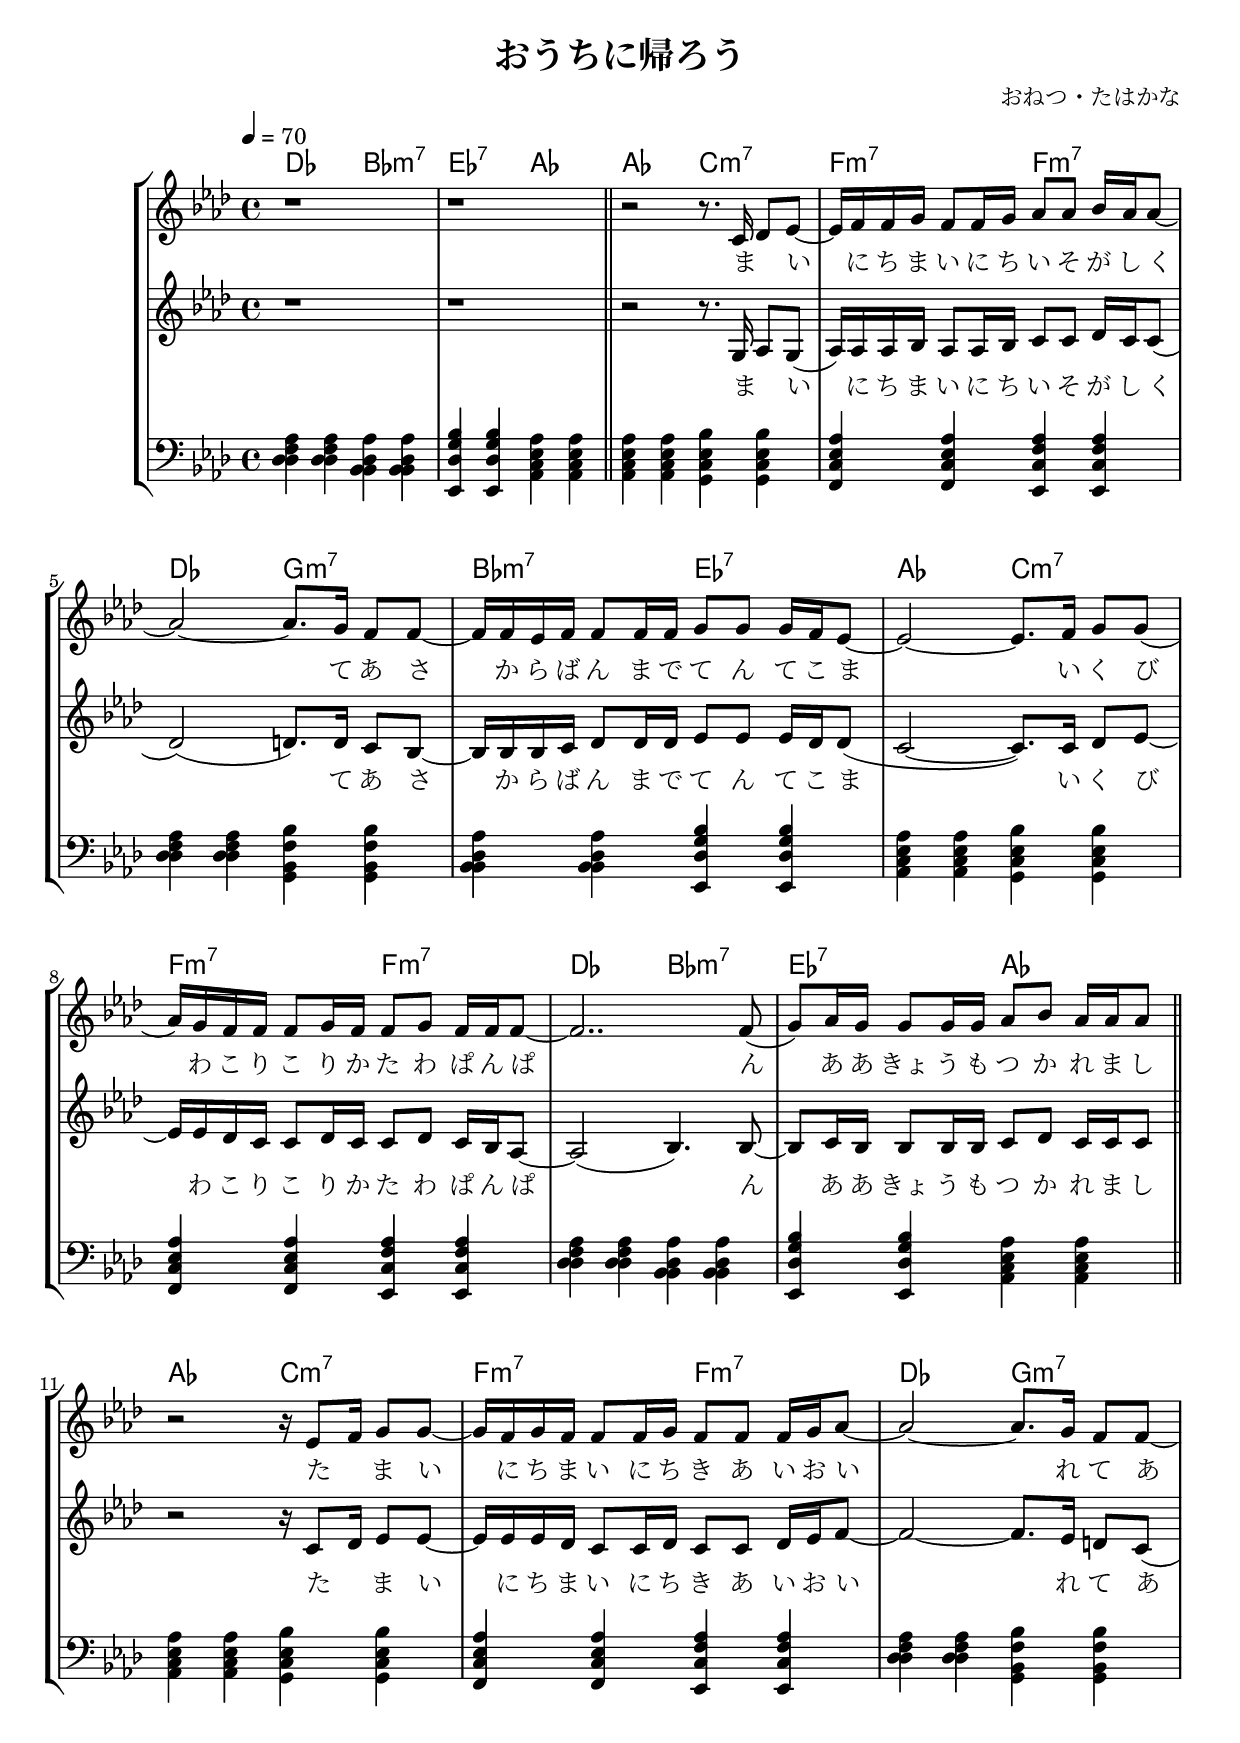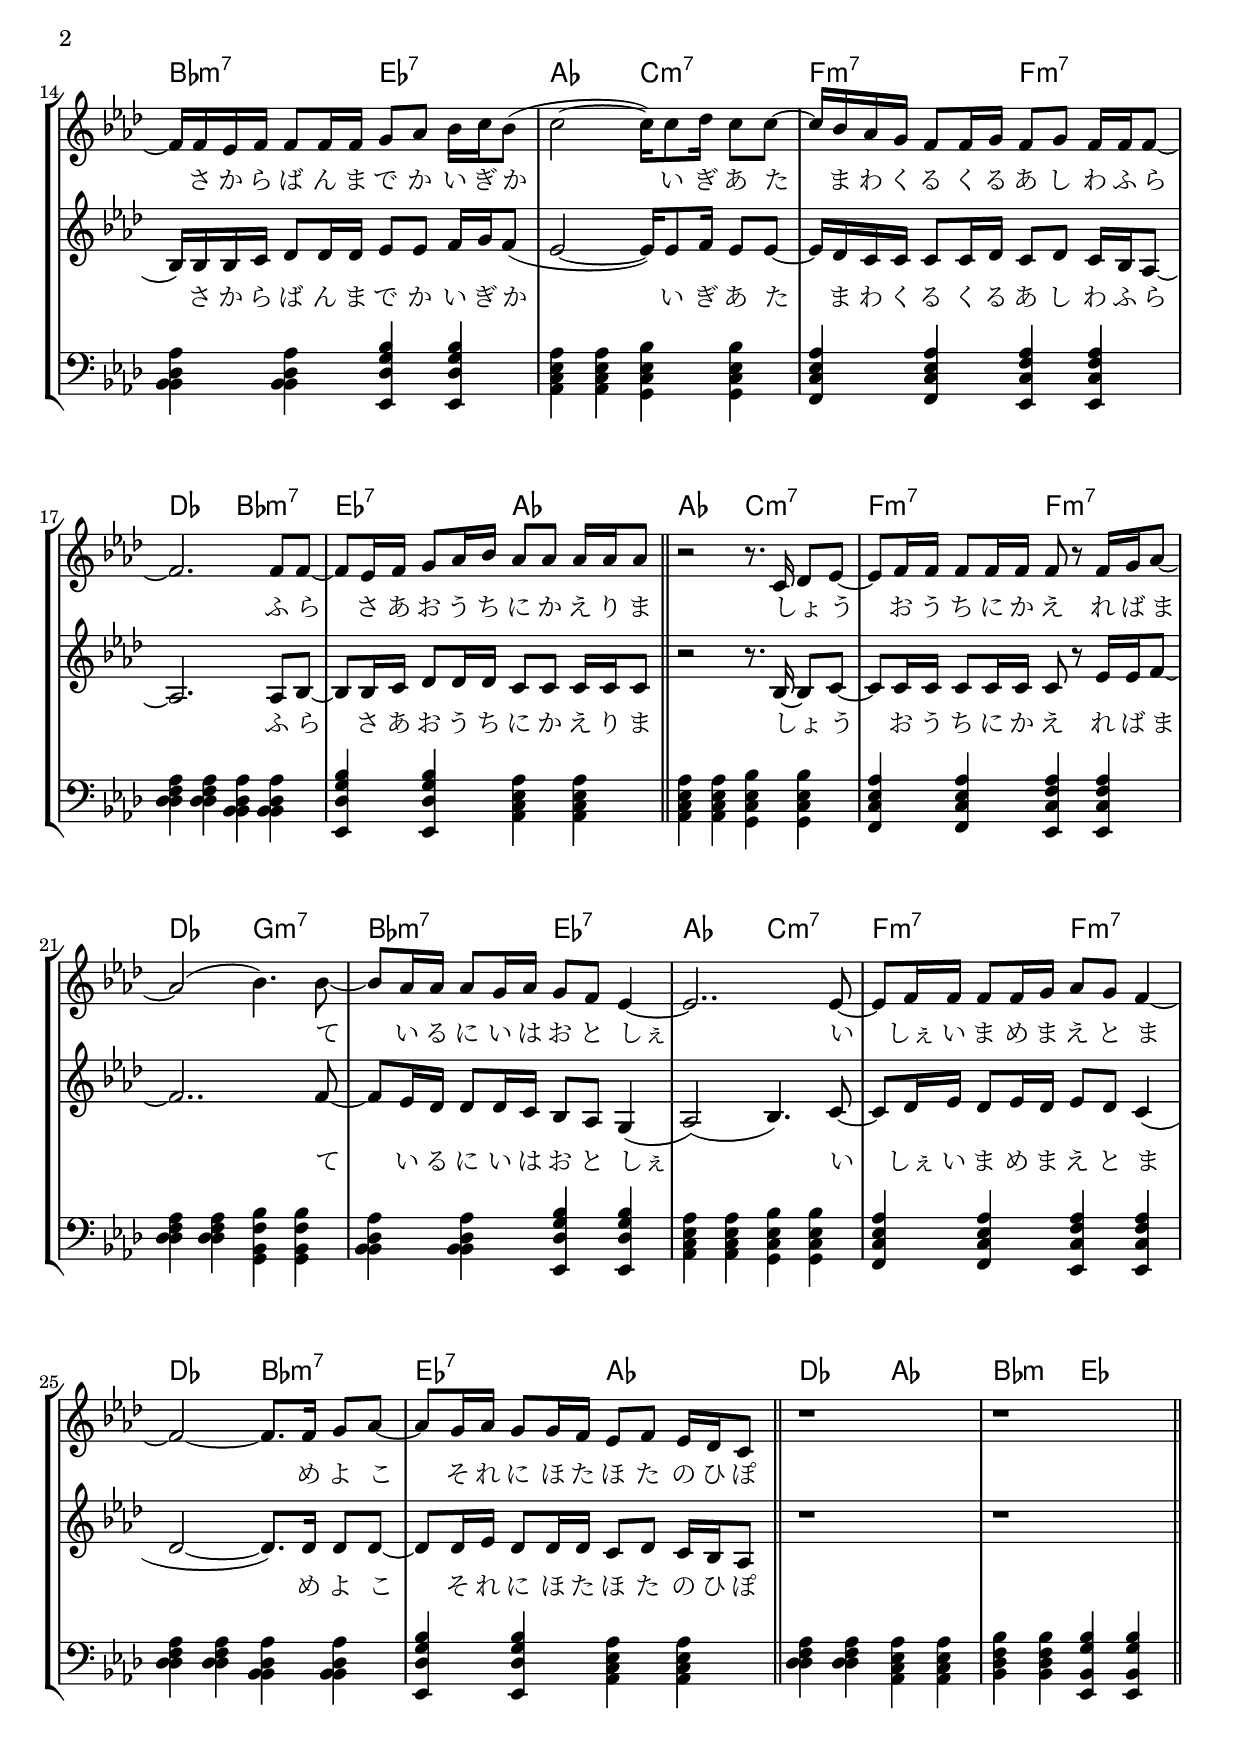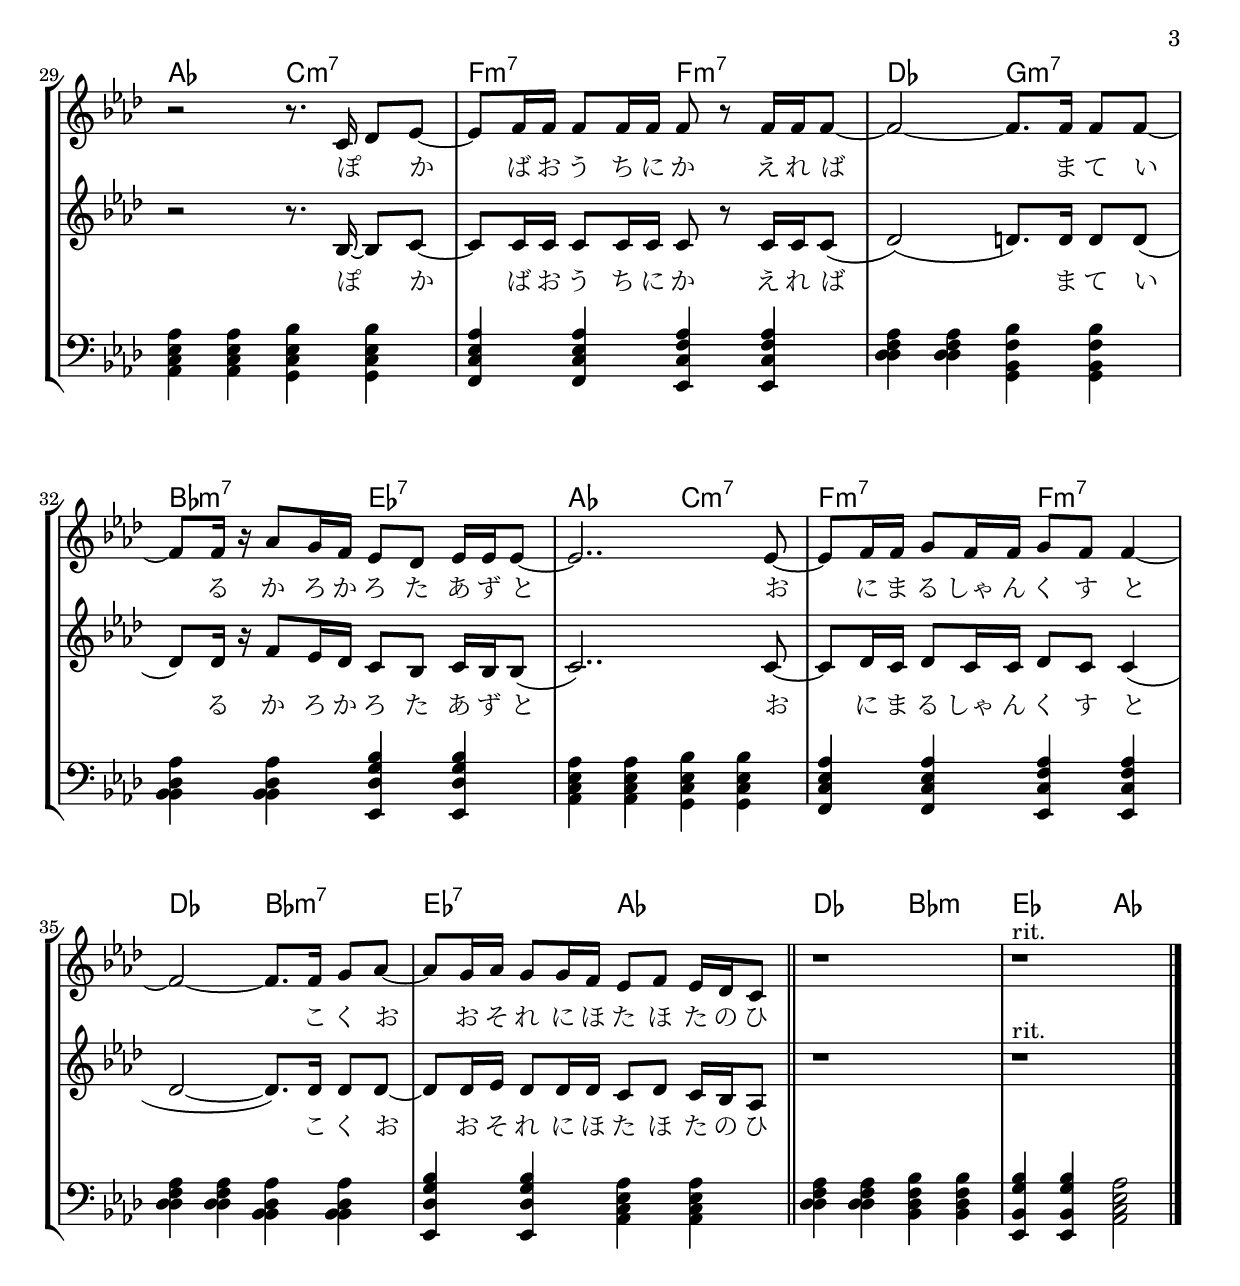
\version "2.12.1"

\header {
	title = \markup {おうちに帰ろう}
	composer = \markup \center-column {おねつ・たはかな}
}

harmony = \chordmode {
	des2 bes:min7 es:7 as 

	as c:min7 f:min7 f:min7 des g:min7 bes:min7 es:7 as c:min7 f:min7 f:min7 des bes:min7 es:7 as 

	as c:min7 f:min7 f:min7 des g:min7 bes:min7 es:7 as c:min7 f:min7 f:min7 des bes:min7 es:7 as 

	as c:min7 f:min7 f:min7 des g:min7 bes:min7 es:7 as c:min7 f:min7 f:min7 des bes:min7 es:7 as 

	des as bes:m es 

	as c:min7 f:min7 f:min7 des g:min7 bes:min7 es:7 as c:min7 f:min7 f:min7 des bes:min7 es:7 as 

	des bes:m es as 
}

melody = {
	\key as \major
	\tempo 4 = 70
	r1 | r1   
	\set Staff.midiInstrument = #"fss0.32"
	r2~r8. c'16  des'8  es'8~ 
	es'16  f'16  f'16  g'16  f'8  f'16  g'16  as'8  as'8  bes'16  as'16  as'8~ 
	as'2~as'8.  g'16  f'8  f'8~ 
	f'16  f'16  es'16  f'16  f'8  f'16  f'16  g'8  g'8  g'16  f'16  es'8~ 
	es'2~es'8.  f'16  g'8  g'8 
	(as'16)  g'16  f'16  f'16  f'8  g'16  f'16  f'8  g'8  f'16  f'16  f'8~ 
	f'2..  f'8 
	(g'8)  as'16  g'16  g'8  g'16  g'16  as'8  bes'8  as'16  as'16  as'8
	\set Staff.midiInstrument = #"fss0.32"
	r2~r16 es'8  f'16  g'8  g'8~ 
	g'16  f'16  g'16  f'16  f'8  f'16  g'16  f'8  f'8  f'16  g'16  as'8~ 
	as'2~as'8.  g'16  f'8  f'8~ 
	f'16  f'16  es'16  f'16  f'8  f'16  f'16  g'8  as'8  bes'16  c''16  bes'8 
	(c''2~c''16)  c''8  des''16  c''8  c''8~ 
	c''16  bes'16  as'16  g'16  f'8  f'16  g'16  f'8  g'8  f'16  f'16  f'8~ 
	f'2.  f'8  f'8~ 
	f'8  es'16  f'16  g'8  as'16  bes'16  as'8  as'8  as'16  as'16  as'8
	\set Staff.midiInstrument = #"fss0.32"
	r2~r8. c'16  des'8  es'8~ 
	es'8  f'16  f'16  f'8  f'16  f'16  f'8  r8  f'16  g'16  as'8~ 
	as'2  (bes'4.)  bes'8~ 
	bes'8  as'16  as'16  as'8  g'16  as'16  g'8  f'8  es'4~ 
	es'2..  es'8~ 
	es'8  f'16  f'16  f'8  f'16  g'16  as'8  g'8  f'4~ 
	f'2~f'8.  f'16  g'8  as'8~ 
	as'8  g'16  as'16  g'8  g'16  f'16  es'8  f'8  es'16  des'16  c'8
	r1 | r1   
	\set Staff.midiInstrument = #"fss0.32"
	r2~r8. c'16  des'8  es'8~ 
	es'8  f'16  f'16  f'8  f'16  f'16  f'8  r8  f'16  f'16  f'8~ 
	f'2~f'8.  f'16  f'8  f'8~ 
	f'8  f'16  r16  as'8  g'16  f'16  es'8  des'8  es'16  es'16  es'8~ 
	es'2..  es'8~ 
	es'8  f'16  f'16  g'8  f'16  f'16  g'8  f'8  f'4~ 
	f'2~f'8.  f'16  g'8  as'8~ 
	as'8  g'16  as'16  g'8  g'16  f'16  es'8  f'8  es'16  des'16  c'8
	r1 | r1^"rit." \bar "|."
}

words = \lyricmode {
	
	ま  い  に  ち  ま  い  に  ち  い  そ  が  し  く  て  あ  さ  か  ら  ば  ん  ま  で  て  ん  て  こ  ま  い  く  び  わ  こ  り  こ  り  か  た  わ  ぱ  ん  ぱ  ん  あ  あ  きょ  う  も  つ  か  れ  ま  し  た  
	ま  い  に  ち  ま  い  に  ち  き  あ  い  お  い  れ  て  あ  さ  か  ら  ば  ん  ま  で  か  い  ぎ  か  い  ぎ  あ  た  ま  わ  く  る  く  る  あ  し  わ  ふ  ら  ふ  ら  さ  あ  お  う  ち  に  か  え  り  ま  しょ  う  
	お  う  ち  に  か  え  れ  ば  ま  て  い  る  に  い  は  お  と  しぇ  い  しぇ  い  ま  め  ま  え  と  ま  め  よ  こ  そ  れ  に  ほ  た  ほ  た  の  ひ  ぽ  ぽ  か  ば  
	
	お  う  ち  に  か  え  れ  ば  ま  て  い  る  か  ろ  か  ろ  た  あ  ず  と  お  に  ま  る  しゃ  ん  く  す  と  こ  く  お  お  そ  れ  に  ほ  た  ほ  た  の  ひ  ぽ  ぽ  か  ば  
	
}

secondmelody = {
	\key as \major
	\tempo 4 = 70
	r1 | r1   
	\set Staff.midiInstrument = #"fss0.32"
	r2~r8. g16  as8  g8 
	(as16)  as16  as16  bes16  as8  as16  bes16  c'8  c'8  des'16  c'16  c'8 
	(des'2)  (d'8.)  d'16  c'8  bes8~ 
	bes16  bes16  bes16  c'16  des'8  des'16  des'16  es'8  es'8  es'16  des'16  des'8 
	(c'2~c'8.)  c'16  des'8  es'8~ 
	es'16  es'16  des'16  c'16  c'8  des'16  c'16  c'8  des'8  c'16  bes16  as8~ 
	as2  (bes4.)  bes8~ 
	bes8  c'16  bes16  bes8  bes16  bes16  c'8  des'8  c'16  c'16  c'8
	\set Staff.midiInstrument = #"fss0.32"
	r2~r16 c'8  des'16  es'8  es'8~ 
	es'16  es'16  es'16  des'16  c'8  c'16  des'16  c'8  c'8  des'16  es'16  f'8~ 
	f'2~f'8.  es'16  d'8  c'8 
	(bes16)  bes16  bes16  c'16  des'8  des'16  des'16  es'8  es'8  f'16  g'16  f'8 
	(es'2~es'16)  es'8  f'16  es'8  es'8~ 
	es'16  des'16  c'16  c'16  c'8  c'16  des'16  c'8  des'8  c'16  bes16  as8~ 
	as2.  as8  bes8~ 
	bes8  bes16  c'16  des'8  des'16  des'16  c'8  c'8  c'16  c'16  c'8
	\set Staff.midiInstrument = #"fss0.32"
	r2~r8. bes16  bes8  c'8~ 
	c'8  c'16  c'16  c'8  c'16  c'16  c'8  r8  es'16  es'16  f'8~ 
	f'2..  f'8~ 
	f'8  es'16  des'16  des'8  des'16  c'16  bes8  as8  g4 
	(as2)  (bes4.)  c'8~ 
	c'8  des'16  es'16  des'8  es'16  des'16  es'8  des'8  c'4 
	(des'2~des'8.)  des'16  des'8  des'8~ 
	des'8  des'16  es'16  des'8  des'16  des'16  c'8  des'8  c'16  bes16  as8
	r1 | r1   
	\set Staff.midiInstrument = #"fss0.32"
	r2~r8. bes16  bes8  c'8~ 
	c'8  c'16  c'16  c'8  c'16  c'16  c'8  r8  c'16  c'16  c'8 
	(des'2)  (d'8.)  d'16  d'8  d'8 
	(des'8)  des'16  r16  f'8  es'16  des'16  c'8  bes8  c'16  bes16  bes8 
	(c'2..)  c'8~ 
	c'8  des'16  c'16  des'8  c'16  c'16  des'8  c'8  c'4 
	(des'2~des'8.)  des'16  des'8  des'8~ 
	des'8  des'16  es'16  des'8  des'16  des'16  c'8  des'8  c'16  bes16  as8
	r1 | r1^"rit." \bar "|."
}

secondwords = \lyricmode {
	
	ま  い  に  ち  ま  い  に  ち  い  そ  が  し  く  て  あ  さ  か  ら  ば  ん  ま  で  て  ん  て  こ  ま  い  く  び  わ  こ  り  こ  り  か  た  わ  ぱ  ん  ぱ  ん  あ  あ  きょ  う  も  つ  か  れ  ま  し  た  
	ま  い  に  ち  ま  い  に  ち  き  あ  い  お  い  れ  て  あ  さ  か  ら  ば  ん  ま  で  か  い  ぎ  か  い  ぎ  あ  た  ま  わ  く  る  く  る  あ  し  わ  ふ  ら  ふ  ら  さ  あ  お  う  ち  に  か  え  り  ま  しょ  う  
	お  う  ち  に  か  え  れ  ば  ま  て  い  る  に  い  は  お  と  しぇ  い  しぇ  い  ま  め  ま  え  と  ま  め  よ  こ  そ  れ  に  ほ  た  ほ  た  の  ひ  ぽ  ぽ  か  ば  
	
	お  う  ち  に  か  え  れ  ば  ま  て  い  る  か  ろ  か  ろ  た  あ  ず  と  お  に  ま  る  しゃ  ん  く  す  と  こ  く  お  お  そ  れ  に  ほ  た  ほ  た  の  ひ  ぽ  ぽ  か  ば  
	
}

tempochange = {
	\tempo 4 = 70
	r1 | r1 \bar "||"
	\tempo 4 = 70
	r1 | r1 | r1 | r1 | r1 | r1 | r1 | r1 \bar "||"
	\tempo 4 = 70
	r1 | r1 | r1 | r1 | r1 | r1 | r1 | r1 \bar "||"
	\tempo 4 = 70
	r1 | r1 | r1 | r1 | r1 | r1 | r1 | r1 \bar "||"
	\tempo 4 = 70
	r1 | r1 \bar "||"
	\tempo 4 = 70
	r1 | r1 | r1 | r1 | r1 | r1 | r1 | r1 \bar "||"
	\tempo 4 = 70
	r1 | \tempo 4 = 52 r2 \tempo 4 = 46 r2 \bar "|."
}

mainacc = {
	\clef bass
	\set Staff.midiInstrument = #"Acoustic Guitar (steel)"
	\key as \major
	\tempo 4 = 70
	<des des f as>4 <des des f as>4
	<bes, bes, des as>4 <bes, bes, des as>4
	<es, des g bes>4 <es, des g bes>4
	<as, c es as>4 <as, c es as>4
	\bar "||"

	\set Staff.midiInstrument = #"Acoustic Guitar (steel)"
	<as, c es as>4 <as, c es as>4
	<g, c es bes>4 <g, c es bes>4
	<f, c es as>4 <f, c es as>4
	<es, c f as>4 <es, c f as>4
	<des des f as>4 <des des f as>4
	<g, bes, f bes>4 <g, bes, f bes>4
	<bes, bes, des as>4 <bes, bes, des as>4
	<es, des g bes>4 <es, des g bes>4
	<as, c es as>4 <as, c es as>4
	<g, c es bes>4 <g, c es bes>4
	<f, c es as>4 <f, c es as>4
	<es, c f as>4 <es, c f as>4
	<des des f as>4 <des des f as>4
	<bes, bes, des as>4 <bes, bes, des as>4
	<es, des g bes>4 <es, des g bes>4
	<as, c es as>4 <as, c es as>4
	\bar "||"

	\set Staff.midiInstrument = #"Acoustic Guitar (steel)"
	<as, c es as>4 <as, c es as>4
	<g, c es bes>4 <g, c es bes>4
	<f, c es as>4 <f, c es as>4
	<es, c f as>4 <es, c f as>4
	<des des f as>4 <des des f as>4
	<g, bes, f bes>4 <g, bes, f bes>4
	<bes, bes, des as>4 <bes, bes, des as>4
	<es, des g bes>4 <es, des g bes>4
	<as, c es as>4 <as, c es as>4
	<g, c es bes>4 <g, c es bes>4
	<f, c es as>4 <f, c es as>4
	<es, c f as>4 <es, c f as>4
	<des des f as>4 <des des f as>4
	<bes, bes, des as>4 <bes, bes, des as>4
	<es, des g bes>4 <es, des g bes>4
	<as, c es as>4 <as, c es as>4
	\bar "||"

	\set Staff.midiInstrument = #"Acoustic Guitar (steel)"
	<as, c es as>4 <as, c es as>4
	<g, c es bes>4 <g, c es bes>4
	<f, c es as>4 <f, c es as>4
	<es, c f as>4 <es, c f as>4
	<des des f as>4 <des des f as>4
	<g, bes, f bes>4 <g, bes, f bes>4
	<bes, bes, des as>4 <bes, bes, des as>4
	<es, des g bes>4 <es, des g bes>4
	<as, c es as>4 <as, c es as>4
	<g, c es bes>4 <g, c es bes>4
	<f, c es as>4 <f, c es as>4
	<es, c f as>4 <es, c f as>4
	<des des f as>4 <des des f as>4
	<bes, bes, des as>4 <bes, bes, des as>4
	<es, des g bes>4 <es, des g bes>4
	<as, c es as>4 <as, c es as>4
	\bar "||"

	\set Staff.midiInstrument = #"Acoustic Guitar (steel)"
	<des des f as>4 <des des f as>4
	<as, c es as>4 <as, c es as>4
	<des bes, f bes>4 <des bes, f bes>4
	<es, bes, g bes>4 <es, bes, g bes>4
	\bar "||"

	\set Staff.midiInstrument = #"Acoustic Guitar (steel)"
	<as, c es as>4 <as, c es as>4
	<g, c es bes>4 <g, c es bes>4
	<f, c es as>4 <f, c es as>4
	<es, c f as>4 <es, c f as>4
	<des des f as>4 <des des f as>4
	<g, bes, f bes>4 <g, bes, f bes>4
	<bes, bes, des as>4 <bes, bes, des as>4
	<es, des g bes>4 <es, des g bes>4
	<as, c es as>4 <as, c es as>4
	<g, c es bes>4 <g, c es bes>4
	<f, c es as>4 <f, c es as>4
	<es, c f as>4 <es, c f as>4
	<des des f as>4 <des des f as>4
	<bes, bes, des as>4 <bes, bes, des as>4
	<es, des g bes>4 <es, des g bes>4
	<as, c es as>4 <as, c es as>4
	\bar "||"

	\set Staff.midiInstrument = #"Acoustic Guitar (steel)"
	<des des f as>4 <des des f as>4
	<bes, des f bes>4 <bes, des f bes>4
	<es, bes, g bes>4 <es, bes, g bes>4
	<as, c es as>2
	\bar "|."
}

subacc = {
	\clef bass
	\set Staff.midiInstrument = #"Acoustic grand"
	\key as \major
	\tempo 4 = 70
	des16 des16 <des f as>16 des16   des32 des32 des16 <des f as>16 des16
	bes,16 bes,16 <bes, des as>16 bes,16   bes,32 bes,32 bes,16 <bes, des as>16 bes,16
	es,16 es,16 <des g bes>16 es,16   es,32 es,32 es,16 <des g bes>16 es,16
	as,16 as,16 <c es as>16 as,16   as,32 as,32 as,16 <c es as>16 as,16
	\bar "||"

	\set Staff.midiInstrument = #"Acoustic Bass"
	as,16 as,16 <c es as>16 as,16   as,32 as,32 as,16 <c es as>16 as,16
	g,16 g,16 <c es bes>16 g,16   g,32 g,32 g,16 <c es bes>16 g,16
	f,16 f,16 <c es as>16 f,16   f,32 f,32 f,16 <c es as>16 f,16
	es,16 es,16 <c f as>16 es,16   es,32 es,32 es,16 <c f as>16 es,16
	des16 des16 <des f as>16 des16   des32 des32 des16 <des f as>16 des16
	g,16 g,16 <bes, f bes>16 g,16   g,32 g,32 g,16 <bes, f bes>16 g,16
	bes,16 bes,16 <bes, des as>16 bes,16   bes,32 bes,32 bes,16 <bes, des as>16 bes,16
	es,16 es,16 <des g bes>16 es,16   es,32 es,32 es,16 <des g bes>16 es,16
	as,16 as,16 <c es as>16 as,16   as,32 as,32 as,16 <c es as>16 as,16
	g,16 g,16 <c es bes>16 g,16   g,32 g,32 g,16 <c es bes>16 g,16
	f,16 f,16 <c es as>16 f,16   f,32 f,32 f,16 <c es as>16 f,16
	es,16 es,16 <c f as>16 es,16   es,32 es,32 es,16 <c f as>16 es,16
	des16 des16 <des f as>16 des16   des32 des32 des16 <des f as>16 des16
	bes,16 bes,16 <bes, des as>16 bes,16   bes,32 bes,32 bes,16 <bes, des as>16 bes,16
	es,16 es,16 <des g bes>16 es,16   es,32 es,32 es,16 <des g bes>16 es,16
	as,16 as,16 <c es as>16 as,16   as,32 as,32 as,16 <c es as>16 as,16
	\bar "||"

	\set Staff.midiInstrument = #"Acoustic Bass"
	as,16 as,16 <c es as>16 as,16   as,32 as,32 as,16 <c es as>16 as,16
	g,16 g,16 <c es bes>16 g,16   g,32 g,32 g,16 <c es bes>16 g,16
	f,16 f,16 <c es as>16 f,16   f,32 f,32 f,16 <c es as>16 f,16
	es,16 es,16 <c f as>16 es,16   es,32 es,32 es,16 <c f as>16 es,16
	des16 des16 <des f as>16 des16   des32 des32 des16 <des f as>16 des16
	g,16 g,16 <bes, f bes>16 g,16   g,32 g,32 g,16 <bes, f bes>16 g,16
	bes,16 bes,16 <bes, des as>16 bes,16   bes,32 bes,32 bes,16 <bes, des as>16 bes,16
	es,16 es,16 <des g bes>16 es,16   es,32 es,32 es,16 <des g bes>16 es,16
	as,16 as,16 <c es as>16 as,16   as,32 as,32 as,16 <c es as>16 as,16
	g,16 g,16 <c es bes>16 g,16   g,32 g,32 g,16 <c es bes>16 g,16
	f,16 f,16 <c es as>16 f,16   f,32 f,32 f,16 <c es as>16 f,16
	es,16 es,16 <c f as>16 es,16   es,32 es,32 es,16 <c f as>16 es,16
	des16 des16 <des f as>16 des16   des32 des32 des16 <des f as>16 des16
	bes,16 bes,16 <bes, des as>16 bes,16   bes,32 bes,32 bes,16 <bes, des as>16 bes,16
	es,16 es,16 <des g bes>16 es,16   es,32 es,32 es,16 <des g bes>16 es,16
	as,16 as,16 <c es as>16 as,16   as,32 as,32 as,16 <c es as>16 as,16
	\bar "||"

	\set Staff.midiInstrument = #"Acoustic Bass"
	as,16 as,16 <c es as>16 as,16   as,32 as,32 as,16 <c es as>16 as,16
	g,16 g,16 <c es bes>16 g,16   g,32 g,32 g,16 <c es bes>16 g,16
	f,16 f,16 <c es as>16 f,16   f,32 f,32 f,16 <c es as>16 f,16
	es,16 es,16 <c f as>16 es,16   es,32 es,32 es,16 <c f as>16 es,16
	des16 des16 <des f as>16 des16   des32 des32 des16 <des f as>16 des16
	g,16 g,16 <bes, f bes>16 g,16   g,32 g,32 g,16 <bes, f bes>16 g,16
	bes,16 bes,16 <bes, des as>16 bes,16   bes,32 bes,32 bes,16 <bes, des as>16 bes,16
	es,16 es,16 <des g bes>16 es,16   es,32 es,32 es,16 <des g bes>16 es,16
	as,16 as,16 <c es as>16 as,16   as,32 as,32 as,16 <c es as>16 as,16
	g,16 g,16 <c es bes>16 g,16   g,32 g,32 g,16 <c es bes>16 g,16
	f,16 f,16 <c es as>16 f,16   f,32 f,32 f,16 <c es as>16 f,16
	es,16 es,16 <c f as>16 es,16   es,32 es,32 es,16 <c f as>16 es,16
	des16 des16 <des f as>16 des16   des32 des32 des16 <des f as>16 des16
	bes,16 bes,16 <bes, des as>16 bes,16   bes,32 bes,32 bes,16 <bes, des as>16 bes,16
	es,16 es,16 <des g bes>16 es,16   es,32 es,32 es,16 <des g bes>16 es,16
	as,16 as,16 <c es as>16 as,16   as,32 as,32 as,16 <c es as>16 as,16
	\bar "||"

	\set Staff.midiInstrument = #"Acoustic grand"
	des16 des16 <des f as>16 des16   des32 des32 des16 <des f as>16 des16
	as,16 as,16 <c es as>16 as,16   as,32 as,32 as,16 <c es as>16 as,16
	des16 des16 <bes, f bes>16 des16   des32 des32 des16 <bes, f bes>16 des16
	es,16 es,16 <bes, g bes>16 es,16   es,32 es,32 es,16 <bes, g bes>16 es,16
	\bar "||"

	\set Staff.midiInstrument = #"Acoustic Bass"
	as,16 as,16 <c es as>16 as,16   as,32 as,32 as,16 <c es as>16 as,16
	g,16 g,16 <c es bes>16 g,16   g,32 g,32 g,16 <c es bes>16 g,16
	f,16 f,16 <c es as>16 f,16   f,32 f,32 f,16 <c es as>16 f,16
	es,16 es,16 <c f as>16 es,16   es,32 es,32 es,16 <c f as>16 es,16
	des16 des16 <des f as>16 des16   des32 des32 des16 <des f as>16 des16
	g,16 g,16 <bes, f bes>16 g,16   g,32 g,32 g,16 <bes, f bes>16 g,16
	bes,16 bes,16 <bes, des as>16 bes,16   bes,32 bes,32 bes,16 <bes, des as>16 bes,16
	es,16 es,16 <des g bes>16 es,16   es,32 es,32 es,16 <des g bes>16 es,16
	as,16 as,16 <c es as>16 as,16   as,32 as,32 as,16 <c es as>16 as,16
	g,16 g,16 <c es bes>16 g,16   g,32 g,32 g,16 <c es bes>16 g,16
	f,16 f,16 <c es as>16 f,16   f,32 f,32 f,16 <c es as>16 f,16
	es,16 es,16 <c f as>16 es,16   es,32 es,32 es,16 <c f as>16 es,16
	des16 des16 <des f as>16 des16   des32 des32 des16 <des f as>16 des16
	bes,16 bes,16 <bes, des as>16 bes,16   bes,32 bes,32 bes,16 <bes, des as>16 bes,16
	es,16 es,16 <des g bes>16 es,16   es,32 es,32 es,16 <des g bes>16 es,16
	as,16 as,16 <c es as>16 as,16   as,32 as,32 as,16 <c es as>16 as,16
	\bar "||"

	\set Staff.midiInstrument = #"Acoustic grand"
	des16 des16 <des f as>16 des16   des32 des32 des16 <des f as>16 des16
	bes,16 bes,16 <des f bes>16 bes,16   bes,32 bes,32 bes,16 <des f bes>16 bes,16
	es,16 es,16 <bes, g bes>16 es,16   es,32 es,32 es,16 <bes, g bes>16 es,16
	as,16 as,16 <c es as>16 as,16 <as, c es as>4
	\bar "|."
}

percA = {
	\drummode {
	cymr4 cymr4 cymr4 cymr4  |cymr4 cymr8 cymr16 cymr16 cymr4 cymr4  \bar "||"
	cymr4 cymr4 cymr4 cymr4  |cymr4 cymr8 cymr16 cymr16 cymr4 cymr4  |cymr4 cymr4 cymr4 cymr4  |cymr4 cymr2.  |cymr4 cymr4 cymr4 cymr4  |cymr4 cymr8 cymr16 cymr16 cymr4 cymr4  |cymr4 cymr4 cymr4 cymr4  |cymr4 cymr2.  \bar "||"
	cymr4 cymr4 cymr4 cymr4  |cymr4 cymr8 cymr16 cymr16 cymr4 cymr4  |cymr4 cymr4 cymr4 cymr4  |cymr4 cymr2.  |cymr4 cymr4 cymr4 cymr4  |cymr4 cymr8 cymr16 cymr16 cymr4 cymr4  |cymr4 cymr4 cymr4 cymr4  |cymr4 cymr2.  \bar "||"
	cymr4 cymr4 cymr4 cymr4  |cymr4 cymr8 cymr16 cymr16 cymr4 cymr4  |cymr4 cymr4 cymr4 cymr4  |cymr4 cymr2.  |cymr4 cymr4 cymr4 cymr4  |cymr4 cymr8 cymr16 cymr16 cymr4 cymr4  |cymr4 cymr4 cymr4 cymr4  |cymr4 cymr2.  \bar "||"
	cymr4 cymr4 cymr4 cymr4  |cymr4 cymr8 cymr16 cymr16 cymr4 cymr4  \bar "||"
	cymr4 cymr4 cymr4 cymr4  |cymr4 cymr8 cymr16 cymr16 cymr4 cymr4  |cymr4 cymr4 cymr4 cymr4  |cymr4 cymr2.  |cymr4 cymr4 cymr4 cymr4  |cymr4 cymr8 cymr16 cymr16 cymr4 cymr4  |cymr4 cymr4 cymr4 cymr4  |cymr4 cymr2.  \bar "||"
	cymr4 cymr4 cymr4 cymr4  |cymr4 cymr8 cymr16 cymr16 cymr4 cymr4  \bar "|."
	}
}

percB = {
	\drummode {
	r2 sn2  |r2 sn2  \bar "||"
	r2 sn2  |r2 sn2  |r2 sn2  |r8 sn8 sn2.  |r2 sn2  |r2 sn2  |r2 sn2  |r8 sn8 sn2.  \bar "||"
	r2 sn2  |r2 sn2  |r2 sn2  |r8 sn8 sn2.  |r2 sn2  |r2 sn2  |r2 sn2  |r8 sn8 sn2.  \bar "||"
	r2 sn2  |r2 sn2  |r2 sn2  |r8 sn8 sn2.  |r2 sn2  |r2 sn2  |r2 sn2  |r8 sn8 sn2.  \bar "||"
	r2 sn2  |r2 sn2  \bar "||"
	r2 sn2  |r2 sn2  |r2 sn2  |r8 sn8 sn2.  |r2 sn2  |r2 sn2  |r2 sn2  |r8 sn8 sn2.  \bar "||"
	r2 sn2  |r2 sn2  \bar "|."
	}
}

percC = {
	\drummode {
	bd2. r8 bd8  |bd2 r8 bd4.  \bar "||"
	bd2. r8 bd8  |bd2. r8 bd8  |bd2. r8 bd8  |bd4. bd8 bd4. bd8  |bd2. r8 bd8  |bd2. r8 bd8  |bd2. r8 bd8  |bd2 r8 bd4.  \bar "||"
	bd2. r8 bd8  |bd2. r8 bd8  |bd2. r8 bd8  |bd4. bd8 bd4. bd8  |bd2. r8 bd8  |bd2. r8 bd8  |bd2. r8 bd8  |bd2 r8 bd4.  \bar "||"
	bd2. r8 bd8  |bd2. r8 bd8  |bd2. r8 bd8  |bd4. bd8 bd4. bd8  |bd2. r8 bd8  |bd2. r8 bd8  |bd2. r8 bd8  |bd2 r8 bd4.  \bar "||"
	bd2. r8 bd8  |bd2 r8 bd4.  \bar "||"
	bd2. r8 bd8  |bd2. r8 bd8  |bd2. r8 bd8  |bd4. bd8 bd4. bd8  |bd2. r8 bd8  |bd2. r8 bd8  |bd2. r8 bd8  |bd2 r8 bd4.  \bar "||"
	bd2. r8 bd8  |bd2 r8 bd4.  \bar "|."
	}
}

percD = {
	\drummode {
	r1 |r8. tommh8. tommh2 r8  \bar "||"
	r1 |r1 |r1 |r2 r8 tommh8 tommh4  |r1 |r1 |r1 |r8. tommh8. tommh2 r8  \bar "||"
	r1 |r1 |r1 |r2 r8 tommh8 tommh4  |r1 |r1 |r1 |r8. tommh8. tommh2 r8  \bar "||"
	r1 |r1 |r1 |r2 r8 tommh8 tommh4  |r1 |r1 |r1 |r8. tommh8. tommh2 r8  \bar "||"
	r1 |r8. tommh8. tommh2 r8  \bar "||"
	r1 |r1 |r1 |r2 r8 tommh8 tommh4  |r1 |r1 |r1 |r8. tommh8. tommh2 r8  \bar "||"
	r1 |r8. tommh8. tommh2 r8  \bar "|."
	}
}

percE = {
	\drummode {
	r1 |r2. toml8 toml8  \bar "||"
	r1 |r1 |r1 |r2. r8 toml8  |r1 |r1 |r1 |r2. toml8 toml8  \bar "||"
	r1 |r1 |r1 |r2. r8 toml8  |r1 |r1 |r1 |r2. toml8 toml8  \bar "||"
	r1 |r1 |r1 |r2. r8 toml8  |r1 |r1 |r1 |r2. toml8 toml8  \bar "||"
	r1 |r2. toml8 toml8  \bar "||"
	r1 |r1 |r1 |r2. r8 toml8  |r1 |r1 |r1 |r2. toml8 toml8  \bar "||"
	r1 |r2. toml8 toml8  \bar "|."
	}
}

percF = {
	\drummode {
	r1 |hho1  \bar "||"
	r1 |r1 |r1 |r1 |r1 |r1 |r1 |hho1  \bar "||"
	r1 |r1 |r1 |r1 |r1 |r1 |r1 |hho1  \bar "||"
	r1 |r1 |r1 |r1 |r1 |r1 |r1 |hho1  \bar "||"
	r1 |hho1  \bar "||"
	r1 |r1 |r1 |r1 |r1 |r1 |r1 |hho1  \bar "||"
	r1 |hho1  \bar "|."
	}
}

\score {
	<<
		\new StaffGroup <<
			\new ChordNames {\harmony}
			\new Voice = "melody" {\melody}
			\new Lyrics \lyricsto "melody" \words
			\new Voice = "secondmelody" {\secondmelody}
			\new Lyrics \lyricsto "secondmelody" \secondwords
			\new Staff = "mainacc" {\mainacc}
		>>
	>>
	\layout { }
}
